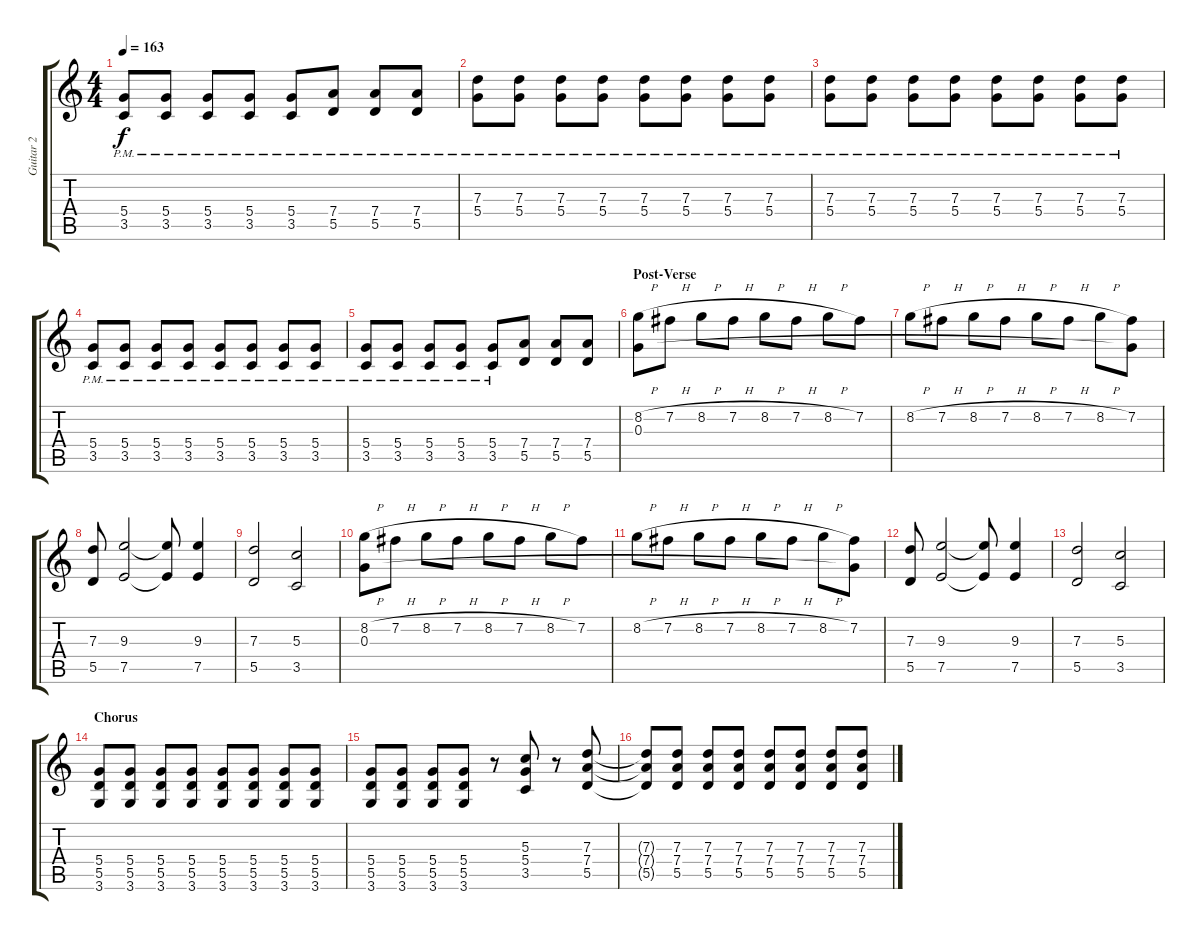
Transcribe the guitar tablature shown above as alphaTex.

\track ("Guitar 2" "Guitar 2") {instrument distortionguitar}
\staff {score tabs}
\tuning (E4 B3 G3 D3 A2 E2) {hide}
\ts (4 4)
\tempo 163
\clef g2
\ks c
(5.4{pm} 3.5{pm}).8{dy f} (5.4{pm} 3.5{pm}).8 (5.4{pm} 3.5{pm}).8 (5.4{pm} 3.5{pm}).8 (5.4{pm} 3.5{pm}).8 (7.4{pm} 5.5{pm}).8 (7.4{pm} 5.5{pm}).8 (7.4{pm} 5.5{pm}).8 |
(7.3{pm} 5.4{pm}).8 (7.3{pm} 5.4{pm}).8 (7.3{pm} 5.4{pm}).8 (7.3{pm} 5.4{pm}).8 (7.3{pm} 5.4{pm}).8 (7.3{pm} 5.4{pm}).8 (7.3{pm} 5.4{pm}).8 (7.3{pm} 5.4{pm}).8 |
(7.3{pm} 5.4{pm}).8 (7.3{pm} 5.4{pm}).8 (7.3{pm} 5.4{pm}).8 (7.3{pm} 5.4{pm}).8 (7.3{pm} 5.4{pm}).8 (7.3{pm} 5.4{pm}).8 (7.3{pm} 5.4{pm}).8 (7.3{pm} 5.4{pm}).8 |
(5.4{pm} 3.5{pm}).8 (5.4{pm} 3.5{pm}).8 (5.4{pm} 3.5{pm}).8 (5.4{pm} 3.5{pm}).8 (5.4{pm} 3.5{pm}).8 (5.4{pm} 3.5{pm}).8 (5.4{pm} 3.5{pm}).8 (5.4{pm} 3.5{pm}).8 |
(5.4{pm} 3.5{pm}).8 (5.4{pm} 3.5{pm}).8 (5.4{pm} 3.5{pm}).8 (5.4{pm} 3.5{pm}).8 (5.4{pm} 3.5{pm}).8 (7.4 5.5).8 (7.4 5.5).8 (7.4 5.5).8 |
\section ("" "Post-Verse")
(8.2{h} 0.3).8{balance 8} 7.2{h}.8 8.2{h}.8 7.2{h}.8 8.2{h}.8 7.2{h}.8 8.2{h}.8 7.2.8 |
8.2{h}.8{balance 8} 7.2{h}.8 8.2{h}.8 7.2{h}.8 8.2{h}.8 7.2{h}.8 8.2{h}.8 (7.2 0.3{t}).8 |
(7.3 5.5).8 (9.3 7.5).2 (9.3{t} 7.5{t}).8 (9.3 7.5).4 |
(7.3 5.5).2 (5.3 3.5).2 |
(8.2{h} 0.3).8{balance 8} 7.2{h}.8 8.2{h}.8 7.2{h}.8 8.2{h}.8 7.2{h}.8 8.2{h}.8 7.2.8 |
8.2{h}.8{balance 8} 7.2{h}.8 8.2{h}.8 7.2{h}.8 8.2{h}.8 7.2{h}.8 8.2{h}.8 (7.2 0.3{t}).8 |
(7.3 5.5).8 (9.3 7.5).2 (9.3{t} 7.5{t}).8 (9.3 7.5).4 |
(7.3 5.5).2 (5.3 3.5).2 |
\section ("" "Chorus")
(5.4 5.5 3.6).8 (5.4 5.5 3.6).8 (5.4 5.5 3.6).8 (5.4 5.5 3.6).8 (5.4 5.5 3.6).8 (5.4 5.5 3.6).8 (5.4 5.5 3.6).8 (5.4 5.5 3.6).8 |
(5.4 5.5 3.6).8 (5.4 5.5 3.6).8 (5.4 5.5 3.6).8 (5.4 5.5 3.6).8 r.8 (5.3 5.4 3.5).8 r.8 (7.3 7.4 5.5).8 |
(7.3{t} 7.4{t} 5.5{t}).8 (7.3 7.4 5.5).8 (7.3 7.4 5.5).8 (7.3 7.4 5.5).8 (7.3 7.4 5.5).8 (7.3 7.4 5.5).8 (7.3 7.4 5.5).8 (7.3 7.4 5.5).8
